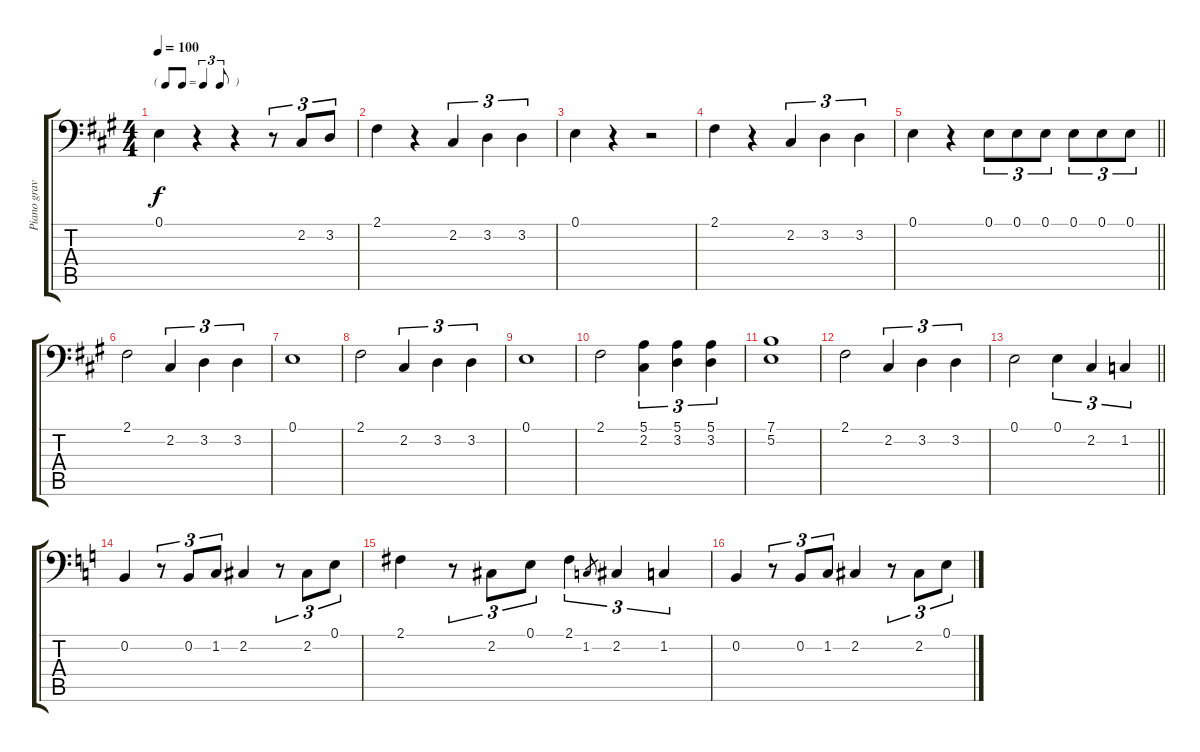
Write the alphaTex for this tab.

\track ("Piano grave" "Piano grav") {instrument acousticgrandpiano}
\staff {score tabs}
\tuning (E3 B2 G2 D2 A1 E1) {hide}
\ts (4 4)
\tf triplet8th
\tempo 100
\clef f4
\ks f#minor
0.1.4{dy f} r.4 r.4 r.8{tu (3 2)} 2.2.8{tu (3 2)} 3.2.8{tu (3 2)} |
2.1.4 r.4 2.2.4{tu (3 2)} 3.2.4{tu (3 2)} 3.2.4{tu (3 2)} |
0.1.4 r.4 r.2 |
2.1.4 r.4 2.2.4{tu (3 2)} 3.2.4{tu (3 2)} 3.2.4{tu (3 2)} |
\barLineRight lightlight
0.1.4 r.4 0.1.8{tu (3 2)} 0.1.8{tu (3 2)} 0.1.8{tu (3 2)} 0.1.8{tu (3 2)} 0.1.8{tu (3 2)} 0.1.8{tu (3 2)} |
2.1.2 2.2.4{tu (3 2)} 3.2.4{tu (3 2)} 3.2.4{tu (3 2)} |
0.1.1 |
2.1.2 2.2.4{tu (3 2)} 3.2.4{tu (3 2)} 3.2.4{tu (3 2)} |
0.1.1 |
2.1.2 (5.1 2.2).4{tu (3 2)} (5.1 3.2).4{tu (3 2)} (5.1 3.2).4{tu (3 2)} |
(7.1 5.2).1 |
2.1.2 2.2.4{tu (3 2)} 3.2.4{tu (3 2)} 3.2.4{tu (3 2)} |
\barLineRight lightlight
0.1.2 0.1.4{tu (3 2)} 2.2.4{tu (3 2)} 1.2.4{tu (3 2)} |
\ks c
0.2.4 r.8{tu (3 2)} 0.2.8{tu (3 2)} 1.2.8{tu (3 2)} 2.2.4 r.8{tu (3 2)} 2.2.8{tu (3 2)} 0.1.8{tu (3 2)} |
2.1.4 r.8{tu (3 2)} 2.2.8{tu (3 2)} 0.1.8{tu (3 2)} 2.1.4{tu (3 2)} 1.2.8{gr} 2.2.4{tu (3 2)} 1.2.4{tu (3 2)} |
0.2.4 r.8{tu (3 2)} 0.2.8{tu (3 2)} 1.2.8{tu (3 2)} 2.2.4 r.8{tu (3 2)} 2.2.8{tu (3 2)} 0.1.8{tu (3 2)}
